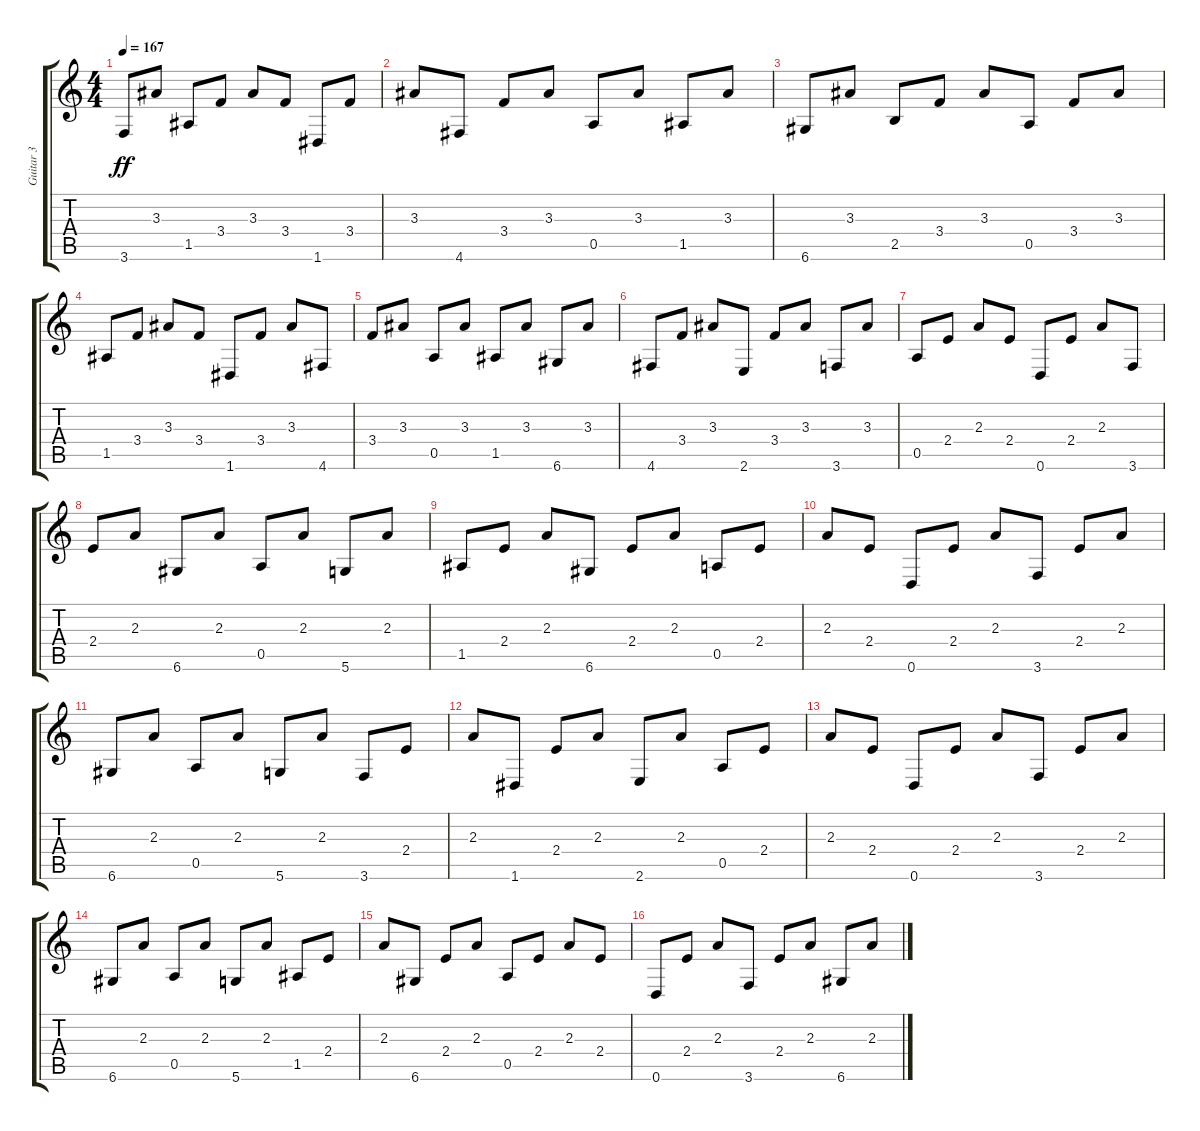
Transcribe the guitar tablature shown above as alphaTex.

\track ("Guitar 3" "Guitar 3") {instrument electricguitarclean}
\staff {score tabs}
\tuning (E4 B3 G3 D3 A2 D2) {hide}
\ts (4 4)
\tempo 167
\clef g2
\ks c
3.6.8{dy ff} 3.3.8 1.5.8 3.4.8 3.3.8 3.4.8 1.6.8 3.4.8 |
3.3.8 4.6.8 3.4.8 3.3.8 0.5.8 3.3.8 1.5.8 3.3.8 |
6.6.8 3.3.8 2.5.8 3.4.8 3.3.8 0.5.8 3.4.8 3.3.8 |
1.5.8 3.4.8 3.3.8 3.4.8 1.6.8 3.4.8 3.3.8 4.6.8 |
3.4.8 3.3.8 0.5.8 3.3.8 1.5.8 3.3.8 6.6.8 3.3.8 |
4.6.8 3.4.8 3.3.8 2.6.8 3.4.8 3.3.8 3.6.8 3.3.8 |
0.5.8 2.4.8 2.3.8 2.4.8 0.6.8 2.4.8 2.3.8 3.6.8 |
2.4.8 2.3.8 6.6.8 2.3.8 0.5.8 2.3.8 5.6.8 2.3.8 |
1.5.8 2.4.8 2.3.8 6.6.8 2.4.8 2.3.8 0.5.8 2.4.8 |
2.3.8 2.4.8 0.6.8 2.4.8 2.3.8 3.6.8 2.4.8 2.3.8 |
6.6.8 2.3.8 0.5.8 2.3.8 5.6.8 2.3.8 3.6.8 2.4.8 |
2.3.8 1.6.8 2.4.8 2.3.8 2.6.8 2.3.8 0.5.8 2.4.8 |
2.3.8 2.4.8 0.6.8 2.4.8 2.3.8 3.6.8 2.4.8 2.3.8 |
6.6.8 2.3.8 0.5.8 2.3.8 5.6.8 2.3.8 1.5.8 2.4.8 |
2.3.8 6.6.8 2.4.8 2.3.8 0.5.8 2.4.8 2.3.8 2.4.8 |
0.6.8 2.4.8 2.3.8 3.6.8 2.4.8 2.3.8 6.6.8 2.3.8
